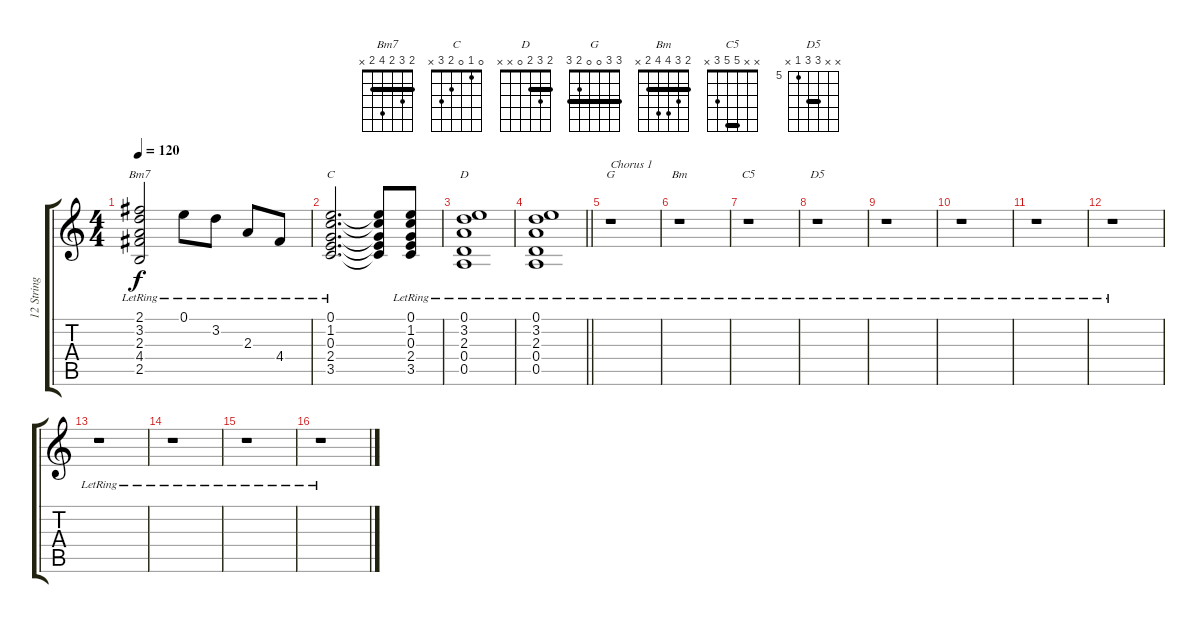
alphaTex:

\track ("12 String" "12 String") {instrument acousticguitarsteel}
\staff {score tabs}
\tuning (E4 B3 G3 D3 A2 E2) {hide}
\chord ("Bm7" 2 3 2 4 2 x) {barre 2}
\chord ("C" 0 1 0 2 3 x)
\chord ("D" 2 3 2 0 x x) {barre 2}
\chord ("G" 3 3 0 0 2 3) {barre 3}
\chord ("Bm" 2 3 4 4 2 x) {barre 2}
\chord ("C5" x x 5 5 3 x) {barre 5}
\chord ("D5" x x 7 7 5 x) {firstfret 5 barre 7}
\ts (4 4)
\tempo 120
\clef g2
\ks c
(2.1{lr} 3.2{lr} 2.3{lr} 4.4{lr} 2.5{lr}).2{ch "Bm7" dy f} 0.1{lr}.8 3.2{lr}.8 2.3{lr}.8 4.4{lr}.8 |
(0.1{lr} 1.2{lr} 0.3{lr} 2.4{lr} 3.5{lr}).2{d ch "C"} (0.1{t} 1.2{t} 0.3{t} 2.4{t} 3.5{t}).8 (0.1{lr} 1.2{lr} 0.3{lr} 2.4{lr} 3.5{lr}).8 |
(0.1{lr} 3.2{lr} 2.3{lr} 0.4{lr} 0.5{lr}).1{ch "D"} |
\barLineRight lightlight
(0.1{lr} 3.2{lr} 2.3{lr} 0.4{lr} 0.5{lr}).1 |
r.1{ch "G" txt "Chorus 1"} |
r.1{ch "Bm"} |
r.1{ch "C5"} |
r.1{ch "D5"} |
r.1 |
r.1 |
r.1 |
r.1 |
r.1 |
r.1 |
r.1 |
r.1
